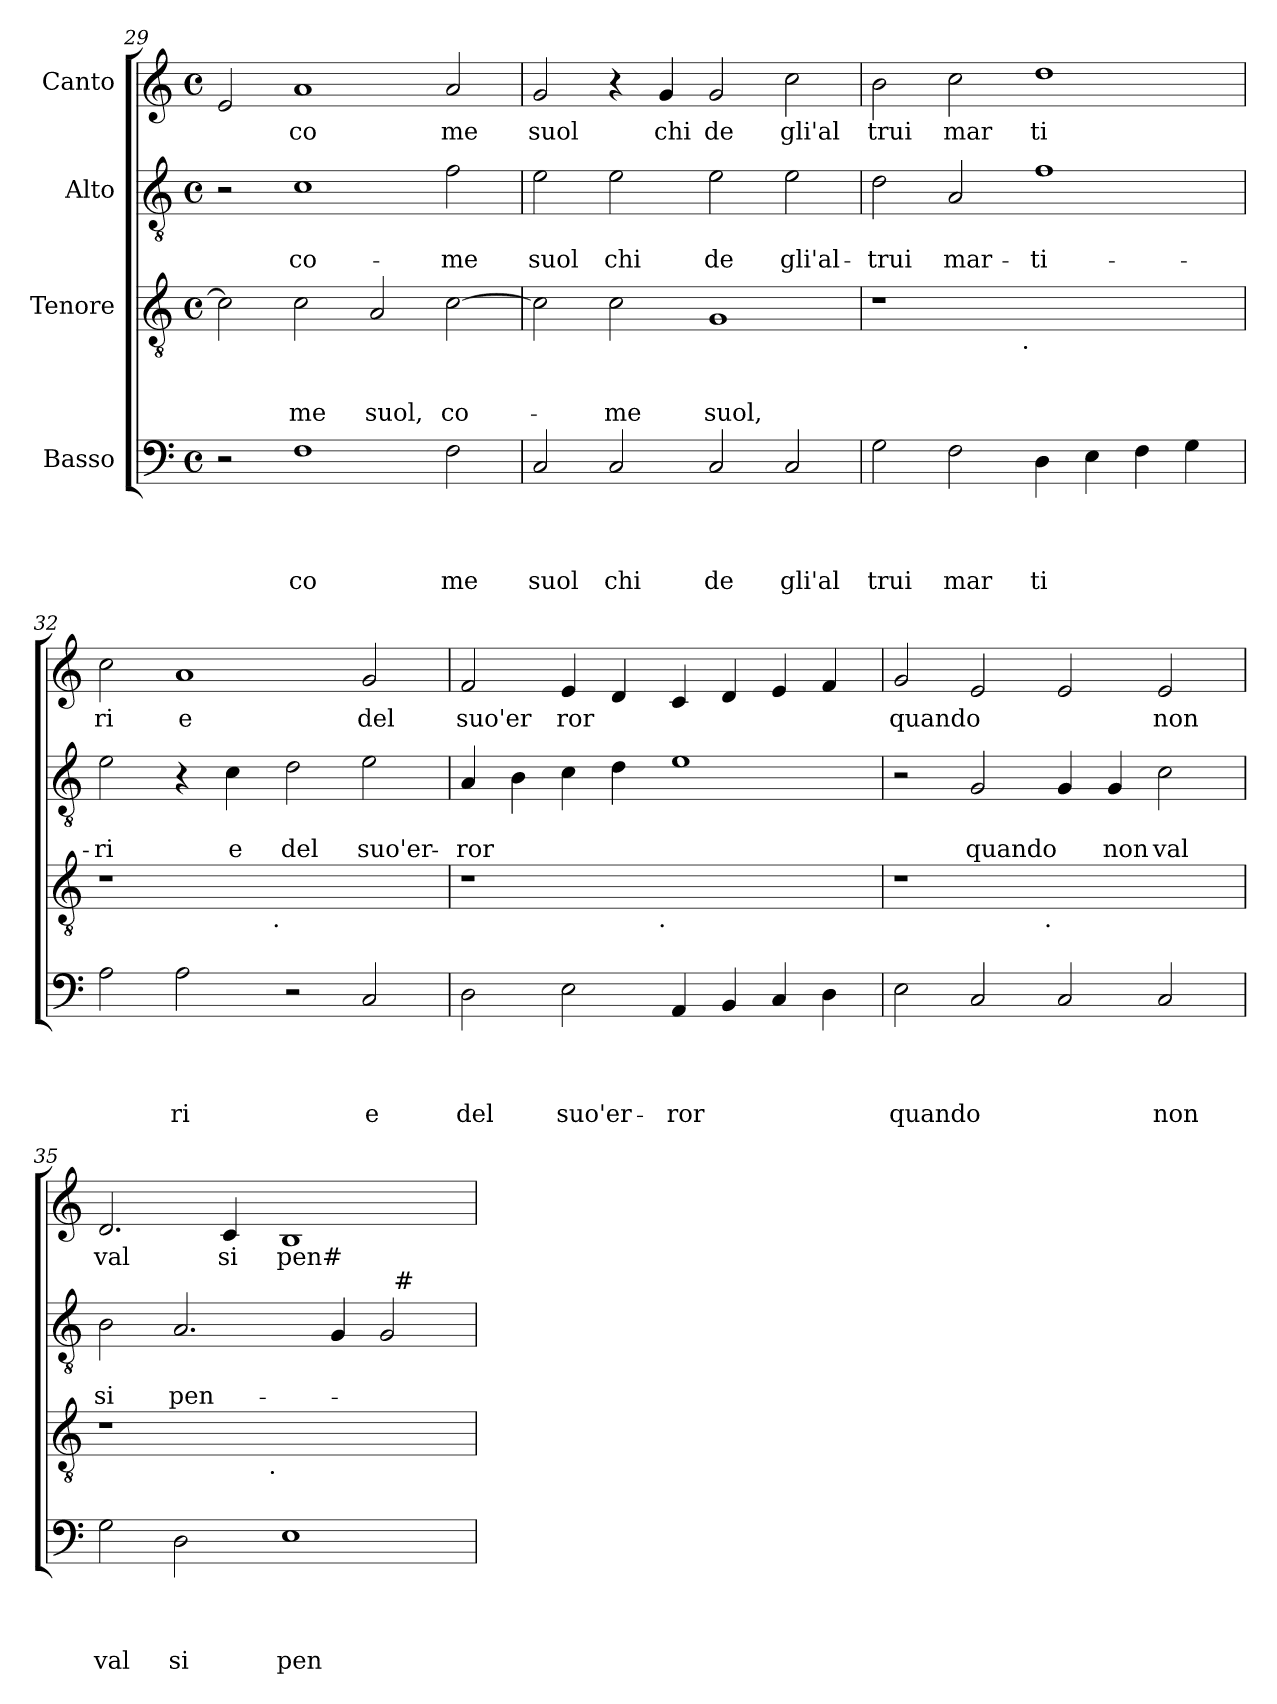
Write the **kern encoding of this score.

**kern	**text	**text	**text	**text	**kern	**text	**text	**text	**kern	**text	**text	**kern	**text
*part4	*part4	*part4	*part4	*part4	*part3	*part3	*part3	*part3	*part2	*part2	*part2	*part1	*part1
*staff4	*staff4	*staff4	*staff4	*staff4	*staff3	*staff3	*staff3	*staff3	*staff2	*staff2	*staff2	*staff1	*staff1
*I"Basso	*	*	*	*	*I"Tenore	*	*	*	*I"Alto	*	*	*I"Canto	*
*clefF4	*	*	*	*	*clefGv2	*	*	*	*clefGv2	*	*	*clefG2	*
*k[]	*	*	*	*	*k[]	*	*	*	*k[]	*	*	*k[]	*
*C:	*	*	*	*	*C:	*	*	*	*C:	*	*	*C:	*
*M4/4	*	*	*	*	*M4/4	*	*	*	*M4/4	*	*	*M4/4	*
*met(c)	*	*	*	*	*met(c)	*	*	*	*met(c)	*	*	*met(c)	*
=29	=29	=29	=29	=29	=29	=29	=29	=29	=29	=29	=29	=29	=29
2r	.	.	.	.	2c\]	.	.	.	2r	.	.	2e/	.
!	!	!	!	!LO:LY:b	!	!	!	!LO:LY:b	!	!	!LO:LY:b	!	!LO:LY:b
1F	.	.	.	co	2c\	.	.	-me	1c	.	co-	1a	co
!	!	!	!	!	!	!	!	!LO:LY:b	!	!	!	!	!
.	.	.	.	.	2A/	.	.	suol,	.	.	.	.	.
!	!	!	!	!LO:LY:b	!	!	!	!LO:LY:b	!	!	!LO:LY:b	!	!LO:LY:b
2F\	.	.	.	me	[>2c\	.	.	co-	2f\	.	-me	2a/	me
=30	=30	=30	=30	=30	=30	=30	=30	=30	=30	=30	=30	=30	=30
!	!	!	!	!LO:LY:b	!	!	!	!	!	!	!LO:LY:b	!	!LO:LY:b
2C/	.	.	.	suol	2c\]	.	.	.	2e\	.	suol	2g/	suol
!	!	!	!	!LO:LY:b	!	!	!	!LO:LY:b	!	!	!LO:LY:b	!	!
2C/	.	.	.	chi	2c\	.	.	-me	2e\	.	chi	4r	.
!	!	!	!	!	!	!	!	!	!	!	!	!	!LO:LY:b
.	.	.	.	.	.	.	.	.	.	.	.	4g/	chi
!	!	!	!	!LO:LY:b	!	!	!	!LO:LY:b	!	!	!LO:LY:b	!	!LO:LY:b
2C/	.	.	.	de	1G	.	.	suol,	2e\	.	de	2g/	de
!	!	!	!	!LO:LY:b	!	!	!	!	!	!	!LO:LY:b	!	!LO:LY:b
2C/	.	.	.	gli'al	.	.	.	.	2e\	.	gli'al-	2cc\	gli'al
=31	=31	=31	=31	=31	=31	=31	=31	=31	=31	=31	=31	=31	=31
!	!	!	!	!LO:LY:b	!	!	!	!	!	!	!LO:LY:b	!	!LO:LY:b
*	*	*	*	*	*^	*	*	*	*	*	*	*	*
2G\	.	.	.	trui	1r	2ryy	.	.	.	2d\	.	-trui	2b\	trui
!	!	!	!	!LO:LY:b	!	!	!	!	!	!	!	!LO:LY:b	!	!LO:LY:b
2F\	.	.	.	mar	.	4...ryy	.	.	.	2A/	.	mar-	2cc\	mar
!	!	!	!	!	!	!LO:TX:b:t=.	!	!	!	!	!	!	!	!
.	.	.	.	.	.	1ryy	.	.	.	.	.	.	.	.
!	!	!	!	!LO:LY:b	!	!	!	!	!	!	!	!LO:LY:b	!	!LO:LY:b
4D\	.	.	.	ti	1ryy	.	.	.	.	1f	.	-ti-	1dd	ti
4E\	.	.	.	.	.	.	.	.	.	.	.	.	.	.
4F\	.	.	.	.	.	.	.	.	.	.	.	.	.	.
4G\	.	.	.	.	.	.	.	.	.	.	.	.	.	.
.	.	.	.	.	.	32ryy	.	.	.	.	.	.	.	.
=32	=32	=32	=32	=32	=32	=32	=32	=32	=32	=32	=32	=32	=32	=32
!	!	!	!	!	!	!	!	!	!	!	!	!LO:LY:b	!	!LO:LY:b
2A\	.	.	.	.	1r	2ryy	.	.	.	2e\	.	-ri	2cc\	ri
!	!	!	!	!LO:LY:b	!	!	!	!	!	!	!	!	!	!LO:LY:b
2A\	.	.	.	ri	.	4...ryy	.	.	.	4r	.	.	1a	e
!	!	!	!	!	!	!	!	!	!	!	!	!LO:LY:b	!	!
.	.	.	.	.	.	.	.	.	.	4c\	.	e	.	.
!	!	!	!	!	!	!LO:TX:b:t=.	!	!	!	!	!	!	!	!
.	.	.	.	.	.	1ryy	.	.	.	.	.	.	.	.
!	!	!	!	!	!	!	!	!	!	!	!	!LO:LY:b	!	!
2r	.	.	.	.	1ryy	.	.	.	.	2d\	.	del	.	.
!	!	!	!	!LO:LY:b	!	!	!	!	!	!	!	!LO:LY:b	!	!LO:LY:b
2C/	.	.	.	e	.	.	.	.	.	2e\	.	suo'er-	2g/	del
.	.	.	.	.	.	32ryy	.	.	.	.	.	.	.	.
!!LO:PB:g=z
=33	=33	=33	=33	=33	=33	=33	=33	=33	=33	=33	=33	=33	=33	=33
!	!	!	!	!LO:LY:b	!	!	!	!	!	!	!	!LO:LY:b	!	!LO:LY:b
2D\	.	.	.	del	1r	2ryy	.	.	.	4A/	.	-ror	2f/	suo'er
.	.	.	.	.	.	.	.	.	.	4B\	.	.	.	.
!	!	!	!	!LO:LY:b	!	!	!	!	!	!	!	!	!	!LO:LY:b
2E\	.	.	.	suo'er-	.	4...ryy	.	.	.	4c\	.	.	4e/	ror
.	.	.	.	.	.	.	.	.	.	4d\	.	.	4d/	.
!	!	!	!	!	!	!LO:TX:b:t=.	!	!	!	!	!	!	!	!
.	.	.	.	.	.	1ryy	.	.	.	.	.	.	.	.
!	!	!	!	!LO:LY:b	!	!	!	!	!	!	!	!	!	!
4AA/	.	.	.	-ror	1ryy	.	.	.	.	1e	.	.	4c/	.
4BB/	.	.	.	.	.	.	.	.	.	.	.	.	4d/	.
4C/	.	.	.	.	.	.	.	.	.	.	.	.	4e/	.
4D\	.	.	.	.	.	.	.	.	.	.	.	.	4f/	.
.	.	.	.	.	.	32ryy	.	.	.	.	.	.	.	.
=34	=34	=34	=34	=34	=34	=34	=34	=34	=34	=34	=34	=34	=34	=34
!	!	!	!	!LO:LY:b	!	!	!	!	!	!	!	!	!	!LO:LY:b
2E\	.	.	.	quando	1r	2ryy	.	.	.	2r	.	.	2g/	quando
!	!	!	!	!	!	!	!	!	!	!	!	!LO:LY:b	!	!
2C/	.	.	.	.	.	4...ryy	.	.	.	2G/	.	quando	2e/	.
!	!	!	!	!	!	!LO:TX:b:t=.	!	!	!	!	!	!	!	!
.	.	.	.	.	.	1ryy	.	.	.	.	.	.	.	.
2C/	.	.	.	.	1ryy	.	.	.	.	4G/	.	.	2e/	.
!	!	!	!	!	!	!	!	!	!	!	!	!LO:LY:b	!	!
.	.	.	.	.	.	.	.	.	.	4G/	.	non	.	.
!	!	!	!	!LO:LY:b	!	!	!	!	!	!	!	!LO:LY:b	!	!LO:LY:b
2C/	.	.	.	non	.	.	.	.	.	2c\	.	val	2e/	non
.	.	.	.	.	.	32ryy	.	.	.	.	.	.	.	.
=35	=35	=35	=35	=35	=35	=35	=35	=35	=35	=35	=35	=35	=35	=35
!	!	!	!	!LO:LY:b	!	!	!	!	!	!	!	!LO:LY:b	!	!LO:LY:b
*	*	*	*	*	*	*	*	*	*	*^	*	*	*	*
2G\	.	.	.	val	1r	2ryy	.	.	.	2B\	1ryy	.	si	2.d/	val
!	!	!	!	!LO:LY:b	!	!	!	!	!	!	!	!	!LO:LY:b	!	!
2D\	.	.	.	si	.	4...ryy	.	.	.	2.A/	.	.	pen-	.	.
!	!	!	!	!	!	!	!	!	!	!	!	!	!	!	!LO:LY:b
.	.	.	.	.	.	.	.	.	.	.	.	.	.	4c/	si
!	!	!	!	!	!	!LO:TX:b:t=.	!	!	!	!	!	!	!	!	!
.	.	.	.	.	.	1ryy	.	.	.	.	.	.	.	.	.
!	!	!	!	!LO:LY:b	!	!	!	!	!	!	!	!	!	!	!LO:LY:b
1E	.	.	.	pen-	1ryy	.	.	.	.	.	2ryy	.	.	1B	pen#
.	.	.	.	.	.	.	.	.	.	4G/	.	.	.	.	.
.	.	.	.	.	.	.	.	.	.	2G/	32ryy	.	.	.	.
!	!	!	!	!	!	!	!	!	!	!	!LO:TX:a:t=#	!	!	!	!
.	.	.	.	.	.	.	.	.	.	.	4...ryy	.	.	.	.
.	.	.	.	.	.	32ryy	.	.	.	.	.	.	.	.	.
*	*	*	*	*	*v	*v	*	*	*	*	*	*	*	*	*
*	*	*	*	*	*	*	*	*	*v	*v	*	*	*	*
=	=	=	=	=	=	=	=	=	=	=	=	=	=
*-	*-	*-	*-	*-	*-	*-	*-	*-	*-	*-	*-	*-	*-
